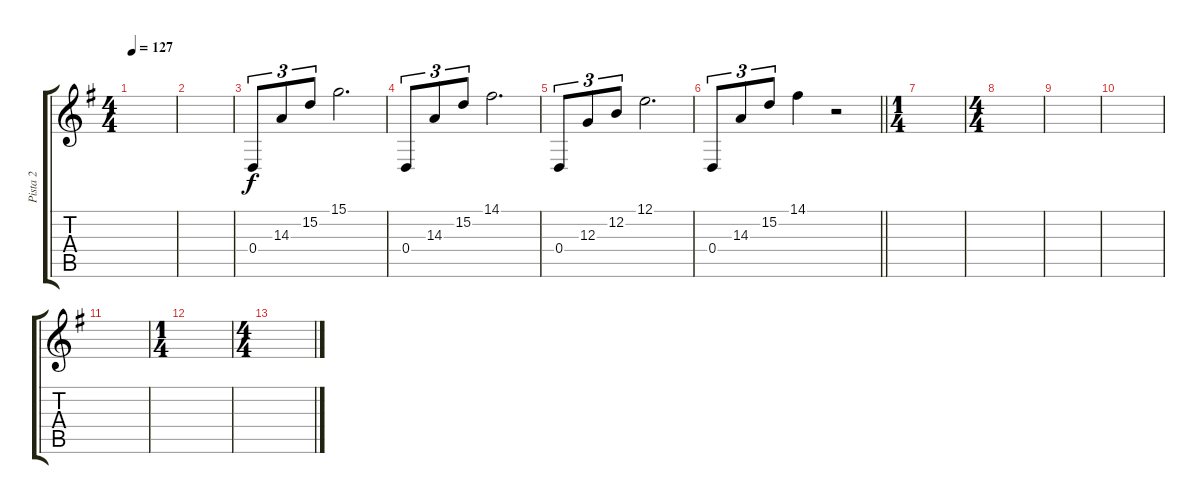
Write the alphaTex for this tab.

\track ("Pista 2" "Pista 2") {instrument fx7echoes}
\staff {score tabs}
\tuning (E4 B3 G3 D3 A2 E2) {hide}
\ts (4 4)
\tempo 127
\clef g2
\ks eminor
|
|
0.4.8{tu (3 2)} 14.3.8{tu (3 2)} 15.2.8{tu (3 2)} 15.1.2{d} |
0.4.8{tu (3 2)} 14.3.8{tu (3 2)} 15.2.8{tu (3 2)} 14.1.2{d} |
0.4.8{tu (3 2)} 12.3.8{tu (3 2)} 12.2.8{tu (3 2)} 12.1.2{d} |
\barLineRight lightlight
0.4.8{tu (3 2)} 14.3.8{tu (3 2)} 15.2.8{tu (3 2)} 14.1.4 r.2 |
\ts (1 4)
|
\ts (4 4)
|
|
|
|
\ts (1 4)
|
\ts (4 4)
